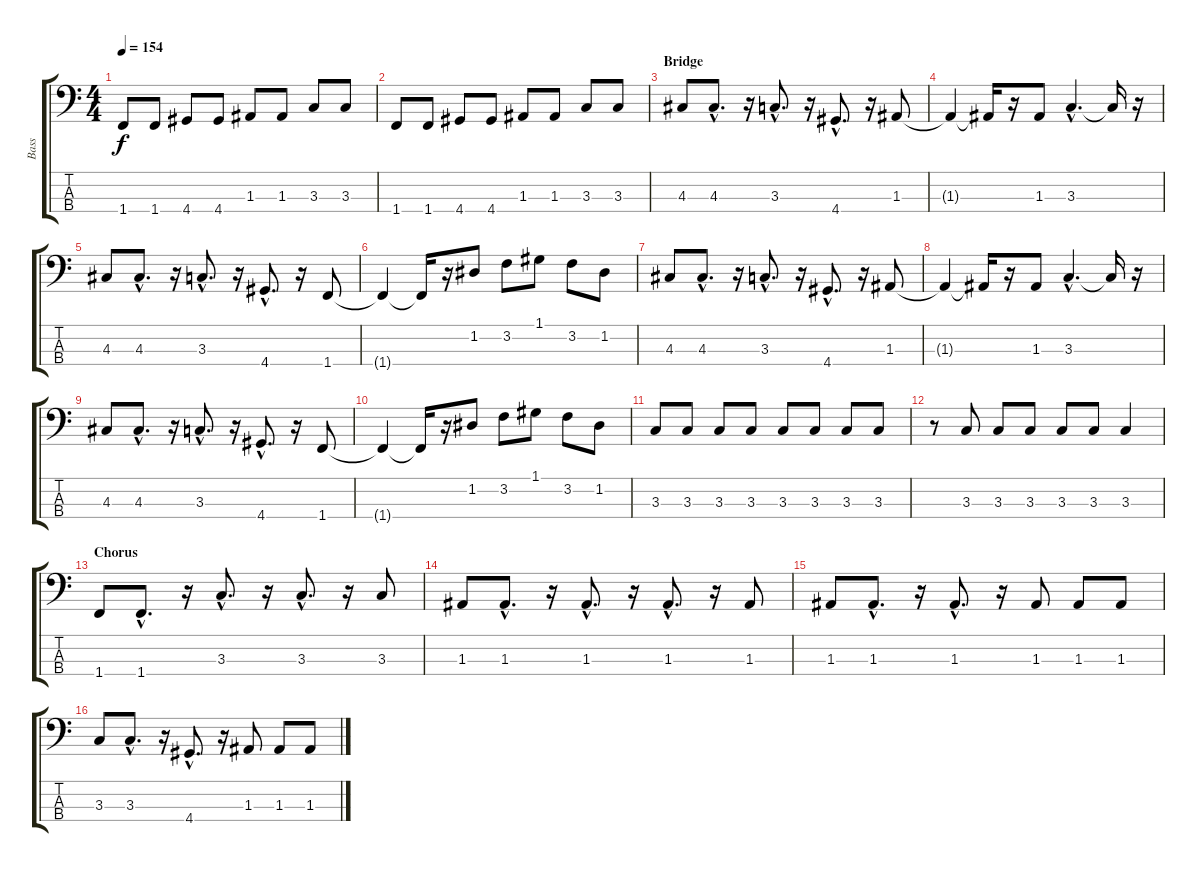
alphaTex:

\track ("Bass" "Bass") {instrument electricbassfinger}
\staff {score tabs}
\tuning (G2 D2 A1 E1) {hide}
\ts (4 4)
\tempo 154
\clef f4
\ks c
1.4.8{dy f} 1.4.8 4.4.8 4.4.8 1.3.8 1.3.8 3.3.8 3.3.8 |
1.4.8 1.4.8 4.4.8 4.4.8 1.3.8 1.3.8 3.3.8 3.3.8 |
\section ("" "Bridge")
4.3.8 4.3{hac}.8{d} r.16 3.3{hac}.8{d} r.16 4.4{hac}.8{d} r.16 1.3.8 |
1.3{t}.4 1.3{t}.16 r.16 1.3.8 3.3{hac}.4{d} 3.3{t}.16 r.16 |
4.3.8 4.3{hac}.8{d} r.16 3.3{hac}.8{d} r.16 4.4{hac}.8{d} r.16 1.4.8 |
1.4{t}.4 1.4{t}.16 r.16 1.2.8 3.2.8 1.1.8 3.2.8 1.2.8 |
4.3.8 4.3{hac}.8{d} r.16 3.3{hac}.8{d} r.16 4.4{hac}.8{d} r.16 1.3.8 |
1.3{t}.4 1.3{t}.16 r.16 1.3.8 3.3{hac}.4{d} 3.3{t}.16 r.16 |
4.3.8 4.3{hac}.8{d} r.16 3.3{hac}.8{d} r.16 4.4{hac}.8{d} r.16 1.4.8 |
1.4{t}.4 1.4{t}.16 r.16 1.2.8 3.2.8 1.1.8 3.2.8 1.2.8 |
3.3.8 3.3.8 3.3.8 3.3.8 3.3.8 3.3.8 3.3.8 3.3.8 |
r.8 3.3.8 3.3.8 3.3.8 3.3.8 3.3.8 3.3.4 |
\section ("" "Chorus")
1.4.8 1.4{hac}.8{d} r.16 3.3{hac}.8{d} r.16 3.3{hac}.8{d} r.16 3.3.8 |
1.3.8 1.3{hac}.8{d} r.16 1.3{hac}.8{d} r.16 1.3{hac}.8{d} r.16 1.3.8 |
1.3.8 1.3{hac}.8{d} r.16 1.3{hac}.8{d} r.16 1.3.8 1.3.8 1.3.8 |
3.3.8 3.3{hac}.8{d} r.16 4.4{hac}.8{d} r.16 1.3.8 1.3.8 1.3.8
